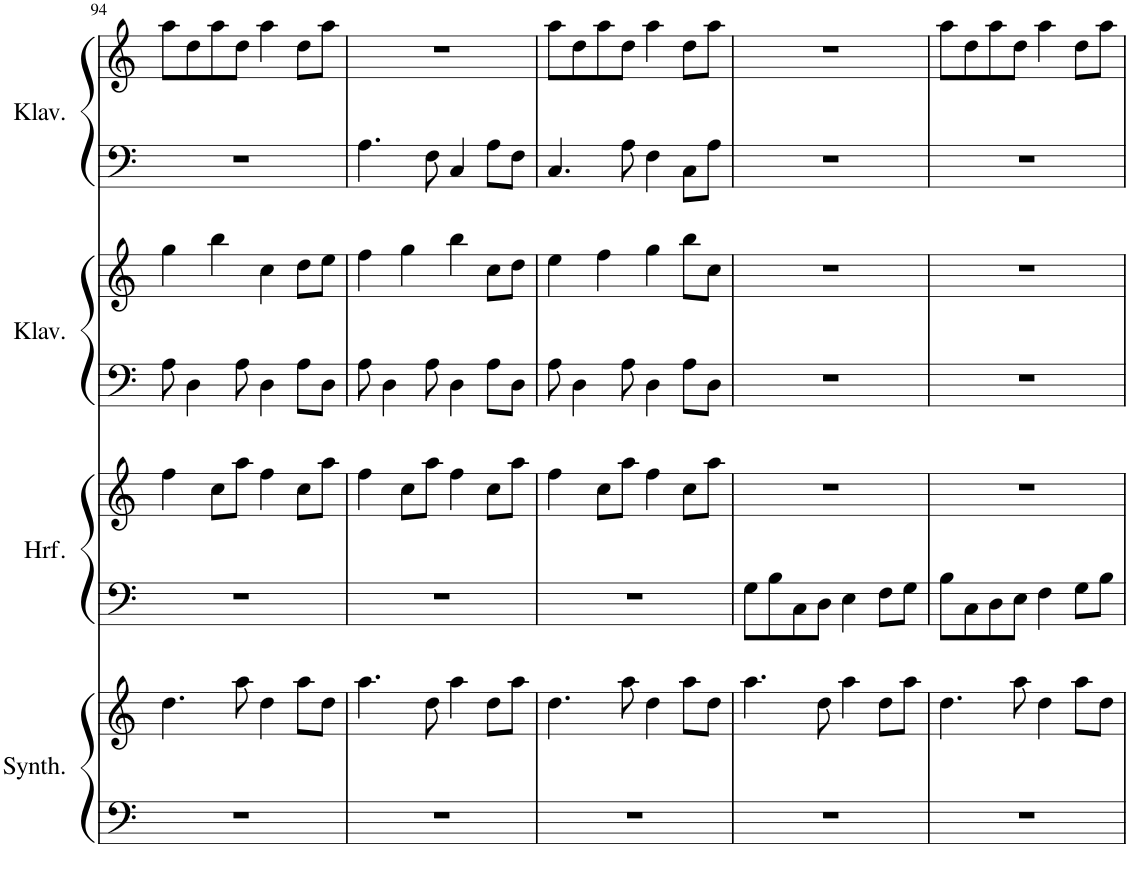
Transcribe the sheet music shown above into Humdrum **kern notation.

**kern	**kern	**kern	**kern	**kern	**kern	**kern	**kern
*part4	*part4	*part3	*part3	*part2	*part2	*part1	*part1
*staff8	*staff7	*staff6	*staff5	*staff4	*staff3	*staff2	*staff1
*I"Pad Synthesizer, Warm Pad	*	*I"Harfe, Harp	*	*I"Klavier, Piano	*	*I"Klavier, Piano	*
*I'Synth.	*	*I'Hrf.	*	*I'Klav.	*	*I'Klav.	*
!!LO:PB:g=z
*clefF4	*clefG2	*clefF4	*clefG2	*clefF4	*clefG2	*clefF4	*clefG2
*k[]	*k[]	*k[]	*k[]	*k[]	*k[]	*k[]	*k[]
*M4/4	*M4/4	*M4/4	*M4/4	*M4/4	*M4/4	*M4/4	*M4/4
=94	=94	=94	=94	=94	=94	=94	=94
1r	4.dd\	1r	4ff\	8A\	4gg\	1r	8aa\L
.	.	.	.	4D\	.	.	8dd\
.	.	.	8cc\L	.	4bb\	.	8aa\
.	8aa\	.	8aa\J	8A\	.	.	8dd\J
.	4dd\	.	4ff\	4D\	4cc\	.	4aa\
.	8aa\L	.	8cc\L	8A\L	8dd\L	.	8dd\L
.	8dd\J	.	8aa\J	8D\J	8ee\J	.	8aa\J
=95	=95	=95	=95	=95	=95	=95	=95
1r	4.aa\	1r	4ff\	8A\	4ff\	4.A\	1r
.	.	.	.	4D\	.	.	.
.	.	.	8cc\L	.	4gg\	.	.
.	8dd\	.	8aa\J	8A\	.	8F\	.
.	4aa\	.	4ff\	4D\	4bb\	4C/	.
.	8dd\L	.	8cc\L	8A\L	8cc\L	8A\L	.
.	8aa\J	.	8aa\J	8D\J	8dd\J	8F\J	.
=96	=96	=96	=96	=96	=96	=96	=96
1r	4.dd\	1r	4ff\	8A\	4ee\	4.C/	8aa\L
.	.	.	.	4D\	.	.	8dd\
.	.	.	8cc\L	.	4ff\	.	8aa\
.	8aa\	.	8aa\J	8A\	.	8A\	8dd\J
.	4dd\	.	4ff\	4D\	4gg\	4F\	4aa\
.	8aa\L	.	8cc\L	8A\L	8bb\L	8C\L	8dd\L
.	8dd\J	.	8aa\J	8D\J	8cc\J	8A\J	8aa\J
=97	=97	=97	=97	=97	=97	=97	=97
1r	4.aa\	8G\L	1r	1r	1r	1r	1r
.	.	8B\	.	.	.	.	.
.	.	8C\	.	.	.	.	.
.	8dd\	8D\J	.	.	.	.	.
.	4aa\	4E\	.	.	.	.	.
.	8dd\L	8F\L	.	.	.	.	.
.	8aa\J	8G\J	.	.	.	.	.
=98	=98	=98	=98	=98	=98	=98	=98
1r	4.dd\	8B\L	1r	1r	1r	1r	8aa\L
.	.	8C\	.	.	.	.	8dd\
.	.	8D\	.	.	.	.	8aa\
.	8aa\	8E\J	.	.	.	.	8dd\J
.	4dd\	4F\	.	.	.	.	4aa\
.	8aa\L	8G\L	.	.	.	.	8dd\L
.	8dd\J	8B\J	.	.	.	.	8aa\J
=	=	=	=	=	=	=	=
*-	*-	*-	*-	*-	*-	*-	*-
